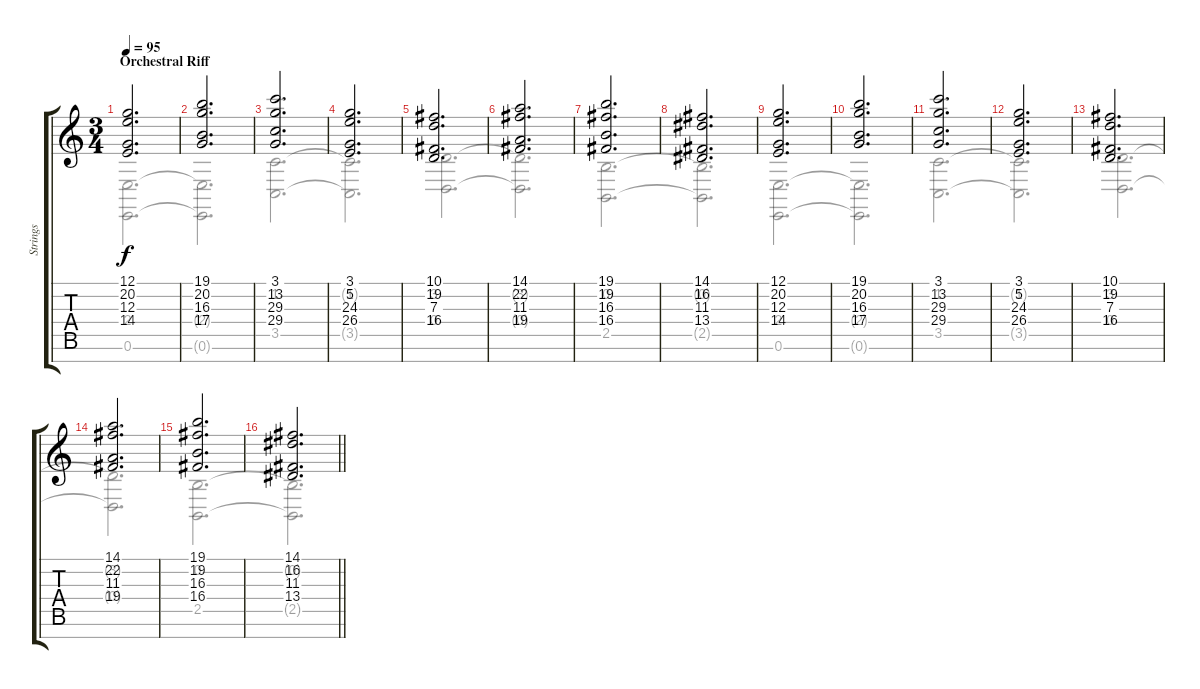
\track ("Strings" "Strings") {instrument stringensemble1}
\staff {score tabs}
\tuning (E4 B3 G3 D3 A2 E2 B1) {hide}
\voice
\ts (3 4)
\section ("" "Orchestral Riff")
\tempo 95
\clef g2
\ks c
(12.1 20.2 12.3 14.4).2{d dy f} |
(19.1 20.2 16.3 17.4).2{d} |
(3.1 13.2 29.3 29.4).2{d} |
(3.1 5.2 24.3 26.4).2{d} |
(10.1 19.2 7.3 16.4).2{d} |
(14.1 22.2 11.3 19.4).2{d} |
(19.1 19.2 16.3 16.4).2{d} |
(14.1 16.2 11.3 13.4).2{d} |
(12.1 20.2 12.3 14.4).2{d} |
(19.1 20.2 16.3 17.4).2{d} |
(3.1 13.2 29.3 29.4).2{d} |
(3.1 5.2 24.3 26.4).2{d} |
(10.1 19.2 7.3 16.4).2{d} |
(14.1 22.2 11.3 19.4).2{d} |
(19.1 19.2 16.3 16.4).2{d} |
\barLineRight lightlight
(14.1 16.2 11.3 13.4).2{d}
\voice
\clef g2
\ottava regular
\simile none
\ks c
(2.4 0.6).2{d dy f} |
(2.4{t} 0.6{t}).2{d} |
(1.2 3.5).2{d} |
(1.2{t} 3.5{t}).2{d} |
(3.2 0.4).2{d} |
(3.2{t} 0.4{t}).2{d} |
(0.2 2.5).2{d} |
(0.2{t} 2.5{t}).2{d} |
(2.4 0.6).2{d} |
(2.4{t} 0.6{t}).2{d} |
(1.2 3.5).2{d} |
(1.2{t} 3.5{t}).2{d} |
(3.2 0.4).2{d} |
(3.2{t} 0.4{t}).2{d} |
(0.2 2.5).2{d} |
\barLineRight lightlight
(0.2{t} 2.5{t}).2{d}
